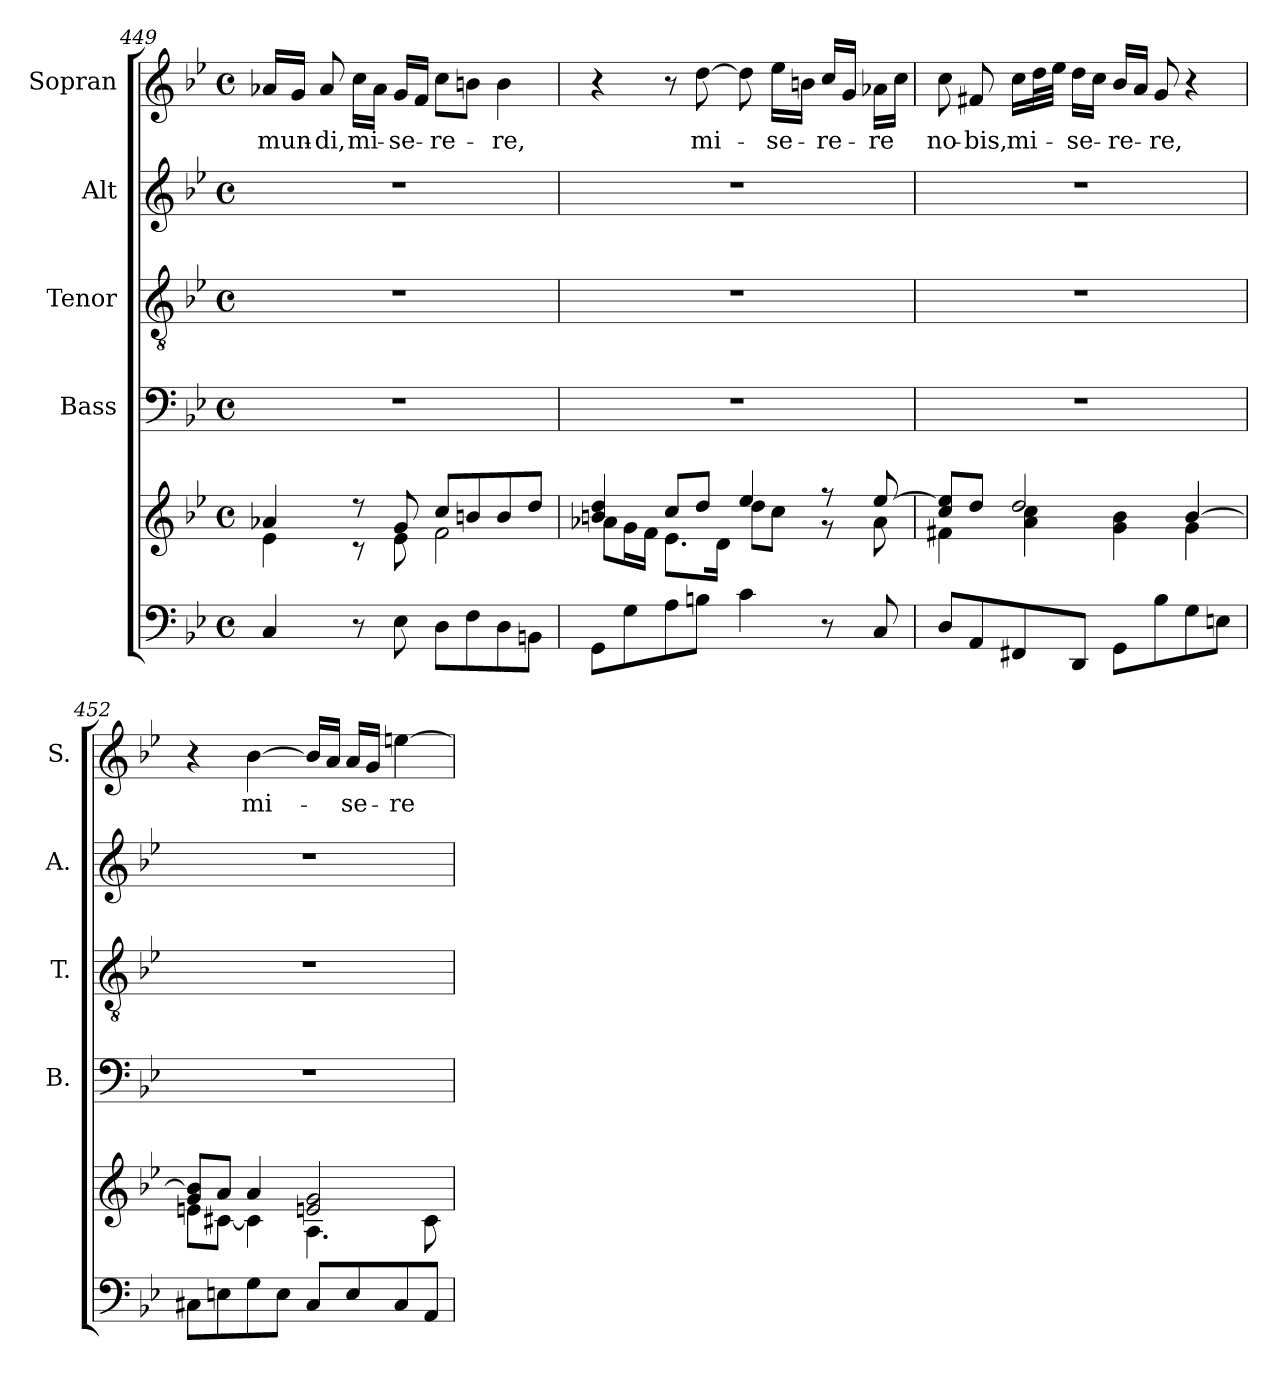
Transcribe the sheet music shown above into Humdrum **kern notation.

**kern	**kern	**kern	**kern	**kern	**kern	**text
*part5	*part5	*part4	*part3	*part2	*part1	*part1
*staff6	*staff5	*staff4	*staff3	*staff2	*staff1	*staff1
*	*	*I"Bass	*I"Tenor	*I"Alt	*I"Sopran	*
*	*	*I'B.	*I'T.	*I'A.	*I'S.	*
!!LO:PB:g=z
*clefF4	*clefG2	*clefF4	*clefGv2	*clefG2	*clefG2	*
*k[b-e-]	*k[b-e-]	*k[b-e-]	*k[b-e-]	*k[b-e-]	*k[b-e-]	*
*B-:	*B-:	*B-:	*B-:	*B-:	*B-:	*
*M4/4	*M4/4	*M4/4	*M4/4	*M4/4	*M4/4	*
*met(c)	*met(c)	*met(c)	*met(c)	*met(c)	*met(c)	*
=449	=449	=449	=449	=449	=449	=449
*	*^	*	*	*	*	*
!	!	!	!	!	!	!	!LO:LY:b
4C/	4a-X/	4e-\	1r	1r	1r	16a-X/LL	mun-
.	.	.	.	.	.	16g/JJ	.
!	!	!	!	!	!	!	!LO:LY:b
.	.	.	.	.	.	8a-/	-di,
!	!	!	!	!	!	!	!LO:LY:b
8r	8r	8r	.	.	.	16cc\LL	mi-
.	.	.	.	.	.	16a-\JJ	.
!	!	!	!	!	!	!	!LO:LY:b
8E-\	8g/	8e-\	.	.	.	16g/LL	-se-
.	.	.	.	.	.	16f/JJ	.
!	!	!	!	!	!	!	!LO:LY:b
8D\L	8cc/L	2f\	.	.	.	8cc\L	-re-
8F\	8bn/	.	.	.	.	8bn\J	.
!	!	!	!	!	!	!	!LO:LY:b
8D\	8b/	.	.	.	.	4b\	-re,
8BBn\J	8dd/J	.	.	.	.	.	.
=450	=450	=450	=450	=450	=450	=450	=450
8GG\L	4bn/ 4dd/	8a-X\L	1r	1r	1r	4r	.
8G\	.	16g\L	.	.	.	.	.
.	.	16f\JJ	.	.	.	.	.
8A\	8cc/L	8.e-\L	.	.	.	8r	.
!	!	!	!	!	!	!	!LO:LY:b
8Bn\J	8dd/J	.	.	.	.	[8dd\	mi-
.	.	16d\Jk	.	.	.	.	.
4c\	4ee-/	8dd\L	.	.	.	8dd\]	.
!	!	!	!	!	!	!	!LO:LY:b
.	.	8cc\J	.	.	.	16ee-\LL	-se-
.	.	.	.	.	.	16bn\JJ	.
!	!	!	!	!	!	!	!LO:LY:b
8r	8r	8r	.	.	.	16cc/LL	-re-
.	.	.	.	.	.	16g/JJ	.
!	!	!	!	!	!	!	!LO:LY:b
8C/	[>8ee-/	8a-\	.	.	.	16a-X\LL	-re
.	.	.	.	.	.	16cc\JJ	.
=451	=451	=451	=451	=451	=451	=451	=451
!	!	!	!	!	!	!	!LO:LY:b
8D/L	8cc/ 8ee-/]L	4f#X\	1r	1r	1r	8cc\	no-
!	!	!	!	!	!	!	!LO:LY:b
8AA/	8dd/J	.	.	.	.	8f#X/	-bis,
!	!	!	!	!	!	!	!LO:LY:b
8FF#X/	2dd/	4a\ 4cc\	.	.	.	16cc\LL	mi-
.	.	.	.	.	.	32dd\L	.
.	.	.	.	.	.	32ee-\JJJ	.
!	!	!	!	!	!	!	!LO:LY:b
8DD/J	.	.	.	.	.	16dd\LL	-se-
.	.	.	.	.	.	16cc\JJ	.
!	!	!	!	!	!	!	!LO:LY:b
8GG\L	.	4g\ 4b-\	.	.	.	16b-/LL	-re-
.	.	.	.	.	.	16a/JJ	.
!	!	!	!	!	!	!	!LO:LY:b
8B-\	.	.	.	.	.	8g/	-re,
8G\	[>4b-/	4g\	.	.	.	4r	.
8En\J	.	.	.	.	.	.	.
!!LO:LB:g=z
=452	=452	=452	=452	=452	=452	=452	=452
8C#X\L	8g/ 8b-/]L	8en\L	1r	1r	1r	4r	.
8En\	8a/J	[<8c#X\J	.	.	.	.	.
!	!	!	!	!	!	!	!LO:LY:b
8G\	4a/	4c#\]	.	.	.	[4b-\	mi-
8E\J	.	.	.	.	.	.	.
8C#/L	2en/ 2g/	4.A\	.	.	.	16b-/LL]	.
.	.	.	.	.	.	16a/JJ	.
!	!	!	!	!	!	!	!LO:LY:b
8E/	.	.	.	.	.	16a/LL	-se-
.	.	.	.	.	.	16g/JJ	.
!	!	!	!	!	!	!	!LO:LY:b
8C#/	.	.	.	.	.	[4een\	-re-
8AA/J	.	8c#\	.	.	.	.	.
*	*v	*v	*	*	*	*	*
=	=	=	=	=	=	=
*-	*-	*-	*-	*-	*-	*-
